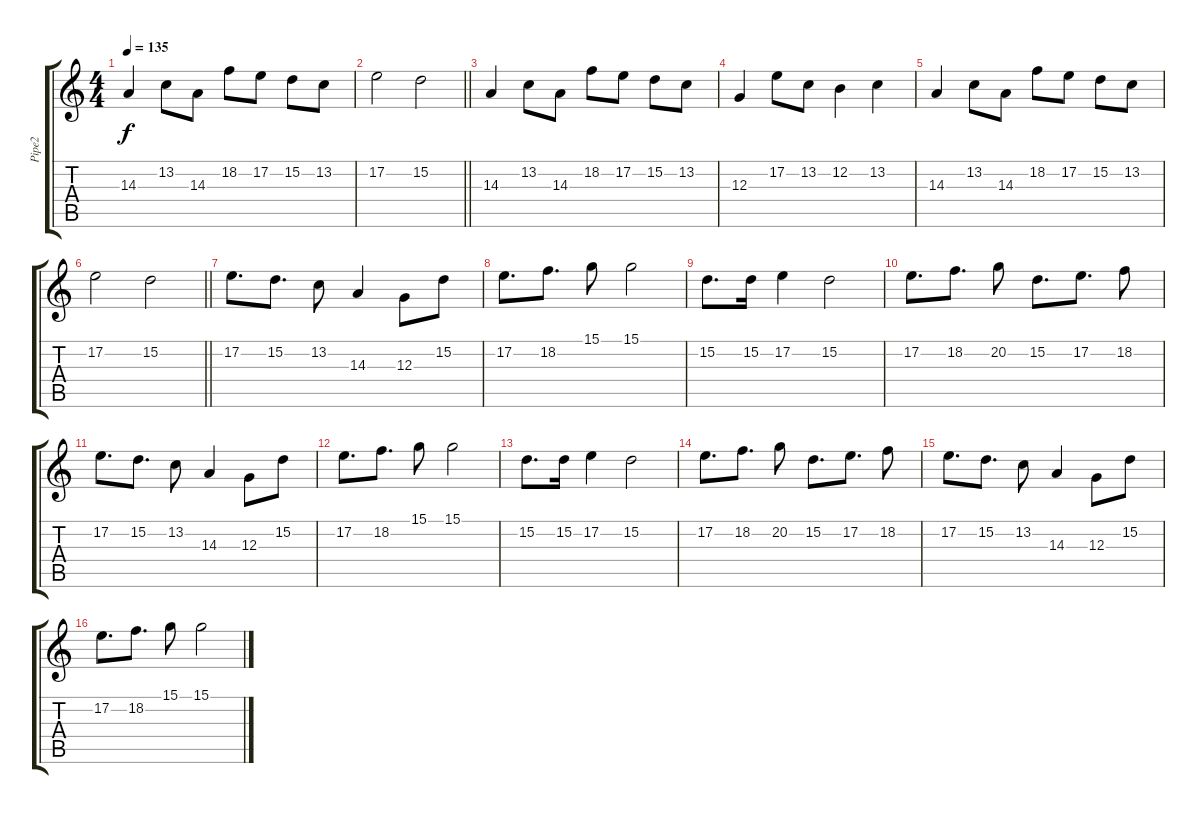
\track ("Pipe2" "Pipe2") {instrument altosax}
\staff {score tabs}
\tuning (E4 B3 G3 D3 A2 E2) {hide}
\ts (4 4)
\tempo 135
\clef g2
\ks c
14.3.4{dy f} 13.2.8 14.3.8 18.2.8 17.2.8 15.2.8 13.2.8 |
\barLineRight lightlight
17.2.2 15.2.2 |
14.3.4 13.2.8 14.3.8 18.2.8 17.2.8 15.2.8 13.2.8 |
12.3.4 17.2.8 13.2.8 12.2.4 13.2.4 |
14.3.4 13.2.8 14.3.8 18.2.8 17.2.8 15.2.8 13.2.8 |
\barLineRight lightlight
17.2.2 15.2.2 |
17.2.8{d} 15.2.8{d} 13.2.8 14.3.4 12.3.8 15.2.8 |
17.2.8{d} 18.2.8{d} 15.1.8 15.1.2 |
15.2.8{d} 15.2.16 17.2.4 15.2.2 |
17.2.8{d} 18.2.8{d} 20.2.8 15.2.8{d} 17.2.8{d} 18.2.8 |
17.2.8{d} 15.2.8{d} 13.2.8 14.3.4 12.3.8 15.2.8 |
17.2.8{d} 18.2.8{d} 15.1.8 15.1.2 |
15.2.8{d} 15.2.16 17.2.4 15.2.2 |
17.2.8{d} 18.2.8{d} 20.2.8 15.2.8{d} 17.2.8{d} 18.2.8 |
17.2.8{d} 15.2.8{d} 13.2.8 14.3.4 12.3.8 15.2.8 |
17.2.8{d} 18.2.8{d} 15.1.8 15.1.2
